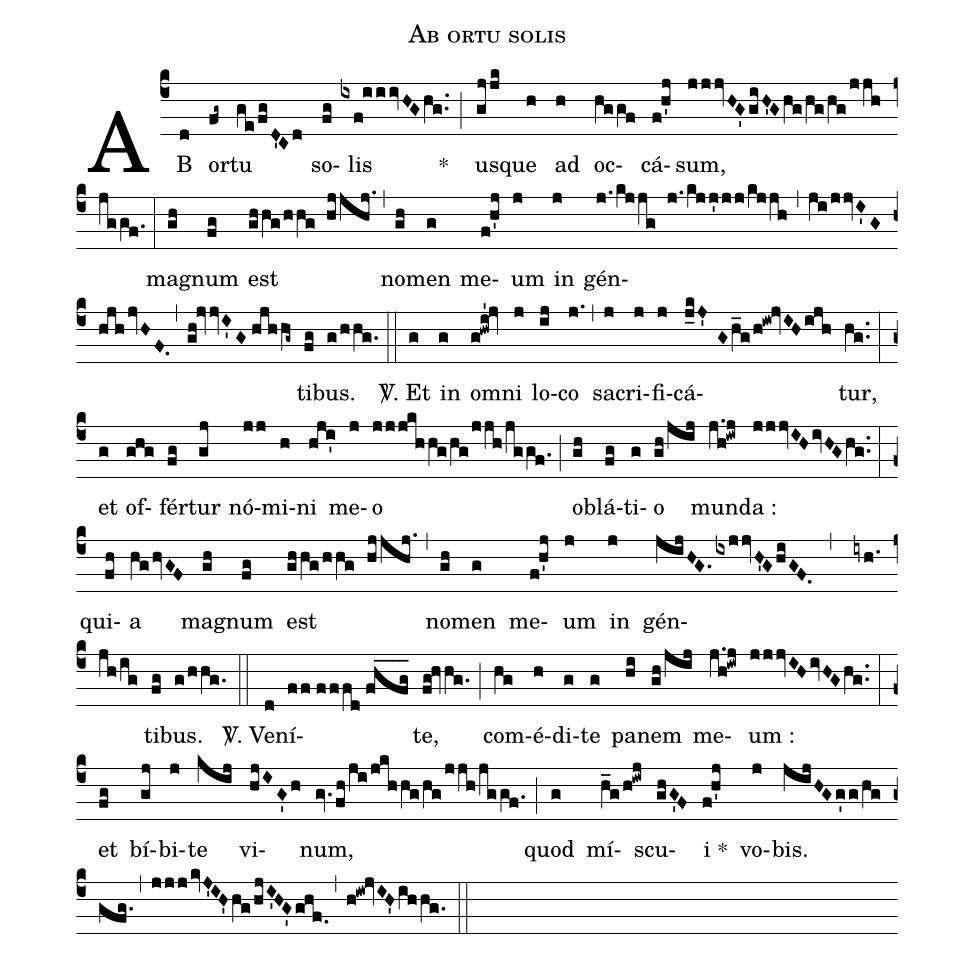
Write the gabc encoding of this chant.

name:Ab ortu solis;
%%
(c4) AB(d) or(fg~)tu(ge/fgD'Cd) so(fg)lis(ixf!iiivHGhg..) *(;) u(gjjk)sque(h) ad(h) oc(hggf)cá(f!h'j)sum,(jjjvHG'giH'G/hg/hg/hg/jjh/jggf.) (:)
ma(gh)gnum(fg) est(ghhg/hhg hjjhj.) (,) no(gh)men(g) me(f!h'j)um(j) in(j) gén(j./kjjg j./kjj'jj/kjjh,ji/jjvI'G//hjhjvHF.,gh!jvvI'G//hjhhg~)ti(fg)bus.(g/hhg.) (::)

<sp>V/</sp>. Et(g) in(g) o(g!hwi'!jv)mni(j) lo(ij)co(j.) (,) sa(j)cri(j)fi(j)cá(j_kJ'G/h_g/h!iw!jvIHijh)tur,(hg..) (:)
et(g) of(ghg)fér(fg)tur(gj) nó(jj)mi(h)ni(hji') me(j)o(jjjkhhg/hg/jjh/jggf.) (;) o(gh)blá(fg)ti(g)o(gh/jij) mun(j.h!iwj)da :(jjjvIHivHGhg..) (:) qui(fh)a(hghvGF) ma(gh)gnum(fg) est(ghhg/hhg hjjhj.) (,) no(gh)men(g) me(f!h'j)um(j) in(j) gén(jijHG./ixjjvH'GhiGF.,iyh./jh/ig)ti(fg)bus.(g/hhg.) (::)

<sp>V/</sp>. Ve(d)ní(ff//fffd//fhfg___)te,(fg!hvhg.) (;) com(hg)é(h)di(g)te(g) pa(hi)nem(gh/jij) me(j.h!iwj)um :(jjjvIHivHGhg..) (:)
et(fg) bí(gj)bi(j)te(kij) vi(hjIG'h)num,(gv.fh/ji/jkhhg/hg/jjh/jggf.) (;) quod(g) mí(h_g/h!iwj)scu(ghG'F)i *(f!h'j) vo(j)bis.(jijHGg'g/hggfg.,jjjkvJ'IH'hg/hjI'HG'ghf.,h!iw!jvIH'ihhg.) (::)
